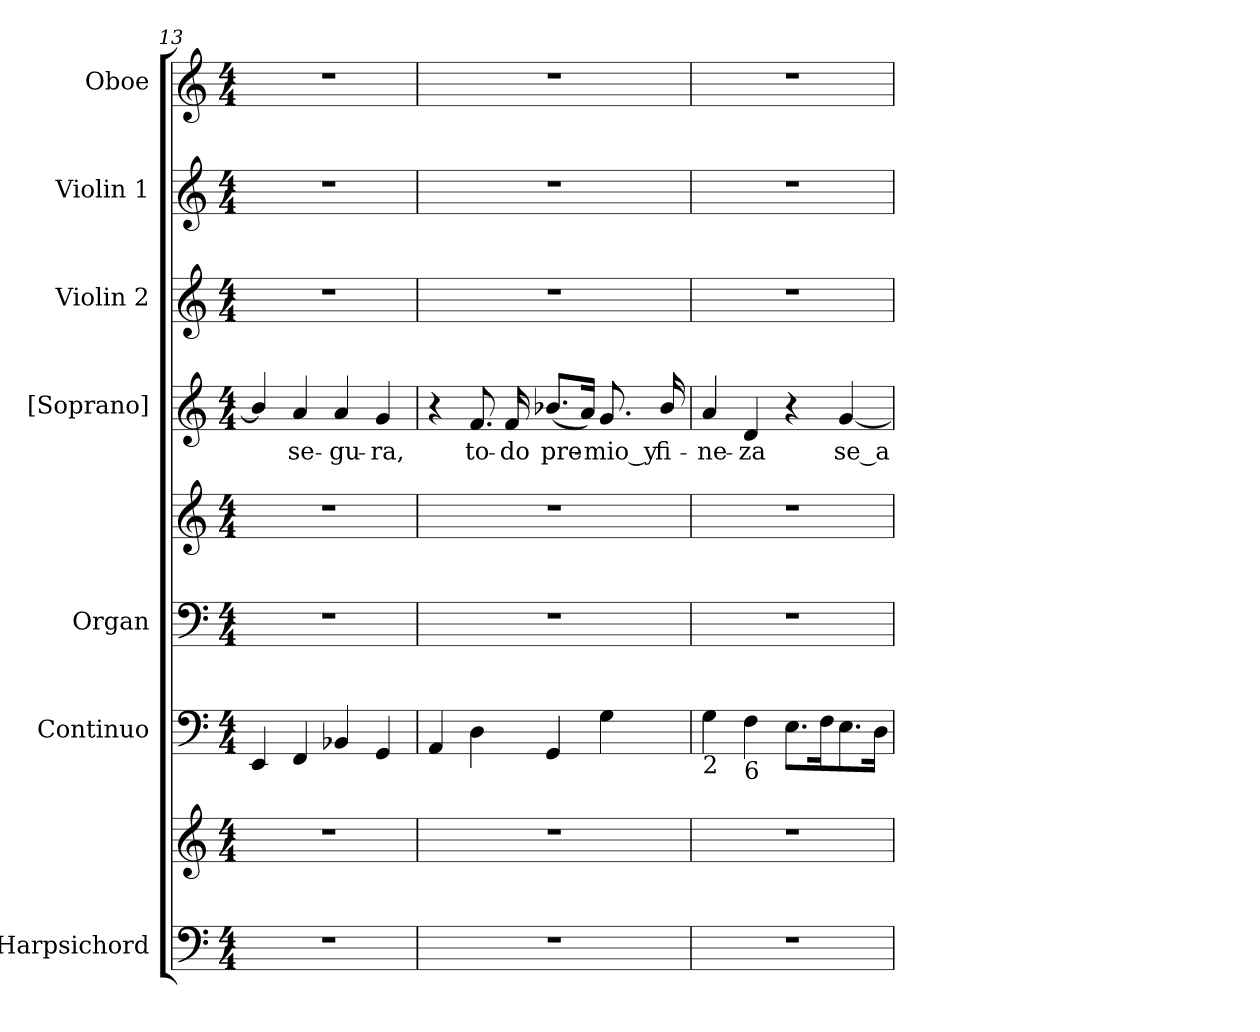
**kern	**kern	**kern	**kern	**kern	**kern	**text	**kern	**kern	**kern
*part7	*part7	*part6	*part5	*part5	*part4	*part4	*part3	*part2	*part1
*staff9	*staff8	*staff7	*staff6	*staff5	*staff4	*staff4	*staff3	*staff2	*staff1
*I"Harpsichord	*	*I"Continuo	*I"Organ	*	*I"[Soprano]	*	*I"Violin 2	*I"Violin 1	*I"Oboe
*	*	*I'Cont.	*I'Org.	*	*I'S.	*	*I'Vln. 2	*I'Vln. 1	*I'Ob.
*clefF4	*clefG2	*clefF4	*clefF4	*clefG2	*clefG2	*	*clefG2	*clefG2	*clefG2
*k[]	*k[]	*k[]	*k[]	*k[]	*k[]	*	*k[]	*k[]	*k[]
*C:	*C:	*C:	*C:	*C:	*C:	*	*C:	*C:	*C:
*M4/4	*M4/4	*M4/4	*M4/4	*M4/4	*M4/4	*	*M4/4	*M4/4	*M4/4
=13	=13	=13	=13	=13	=13	=13	=13	=13	=13
1r	1r	4EEi/	1r	1r	4b-i/]	.	1r	1r	1r
!	!	!	!	!	!	!LO:LY:b:color=#000000	!	!	!
.	.	4FFi/	.	.	4ai/	-se-	.	.	.
!	!	!	!	!	!	!LO:LY:b:color=#000000	!	!	!
.	.	4BB-Xi/	.	.	4ai/	-gu-	.	.	.
!	!	!	!	!	!	!LO:LY:b:color=#000000	!	!	!
.	.	4GGi/	.	.	4gi/	-ra,	.	.	.
!!LO:PB:g=z
=14	=14	=14	=14	=14	=14	=14	=14	=14	=14
1r	1r	4AAi/	1r	1r	4r	.	1r	1r	1r
!	!	!	!	!	!	!LO:LY:b:color=#000000	!	!	!
.	.	4Di\	.	.	8.fi/	to-	.	.	.
!	!	!	!	!	!	!LO:LY:b:color=#000000	!	!	!
.	.	.	.	.	16fi/	-do	.	.	.
!	!	!	!	!	!	!LO:LY:b:color=#000000	!	!	!
.	.	4GGi/	.	.	(8.b-Xi/L	pre-	.	.	.
.	.	.	.	.	16ai/Jk)	.	.	.	.
!	!	!	!	!	!	!LO:LY:b:color=#000000	!	!	!
.	.	4Gi\	.	.	8.gi/	-mio_y	.	.	.
!	!	!	!	!	!	!LO:LY:b:color=#000000	!	!	!
.	.	.	.	.	16b-i/	fi-	.	.	.
=15	=15	=15	=15	=15	=15	=15	=15	=15	=15
!	!	!LO:TX:b:t=2	!	!	!	!	!	!	!
!	!	!	!	!	!	!LO:LY:b:color=#000000	!	!	!
1r	1r	4Gi\	1r	1r	4ai/	-ne-	1r	1r	1r
!	!	!LO:TX:b:t=6	!	!	!	!	!	!	!
!	!	!	!	!	!	!LO:LY:b:color=#000000	!	!	!
.	.	4Fi\	.	.	4di/	-za	.	.	.
.	.	8.Ei\L	.	.	4r	.	.	.	.
.	.	16Fi\k	.	.	.	.	.	.	.
!	!	!	!	!	!	!LO:LY:b:color=#000000	!	!	!
.	.	8.Ei\	.	.	[4gi/	se_a-	.	.	.
.	.	16Di\Jk	.	.	.	.	.	.	.
=	=	=	=	=	=	=	=	=	=
*-	*-	*-	*-	*-	*-	*-	*-	*-	*-
